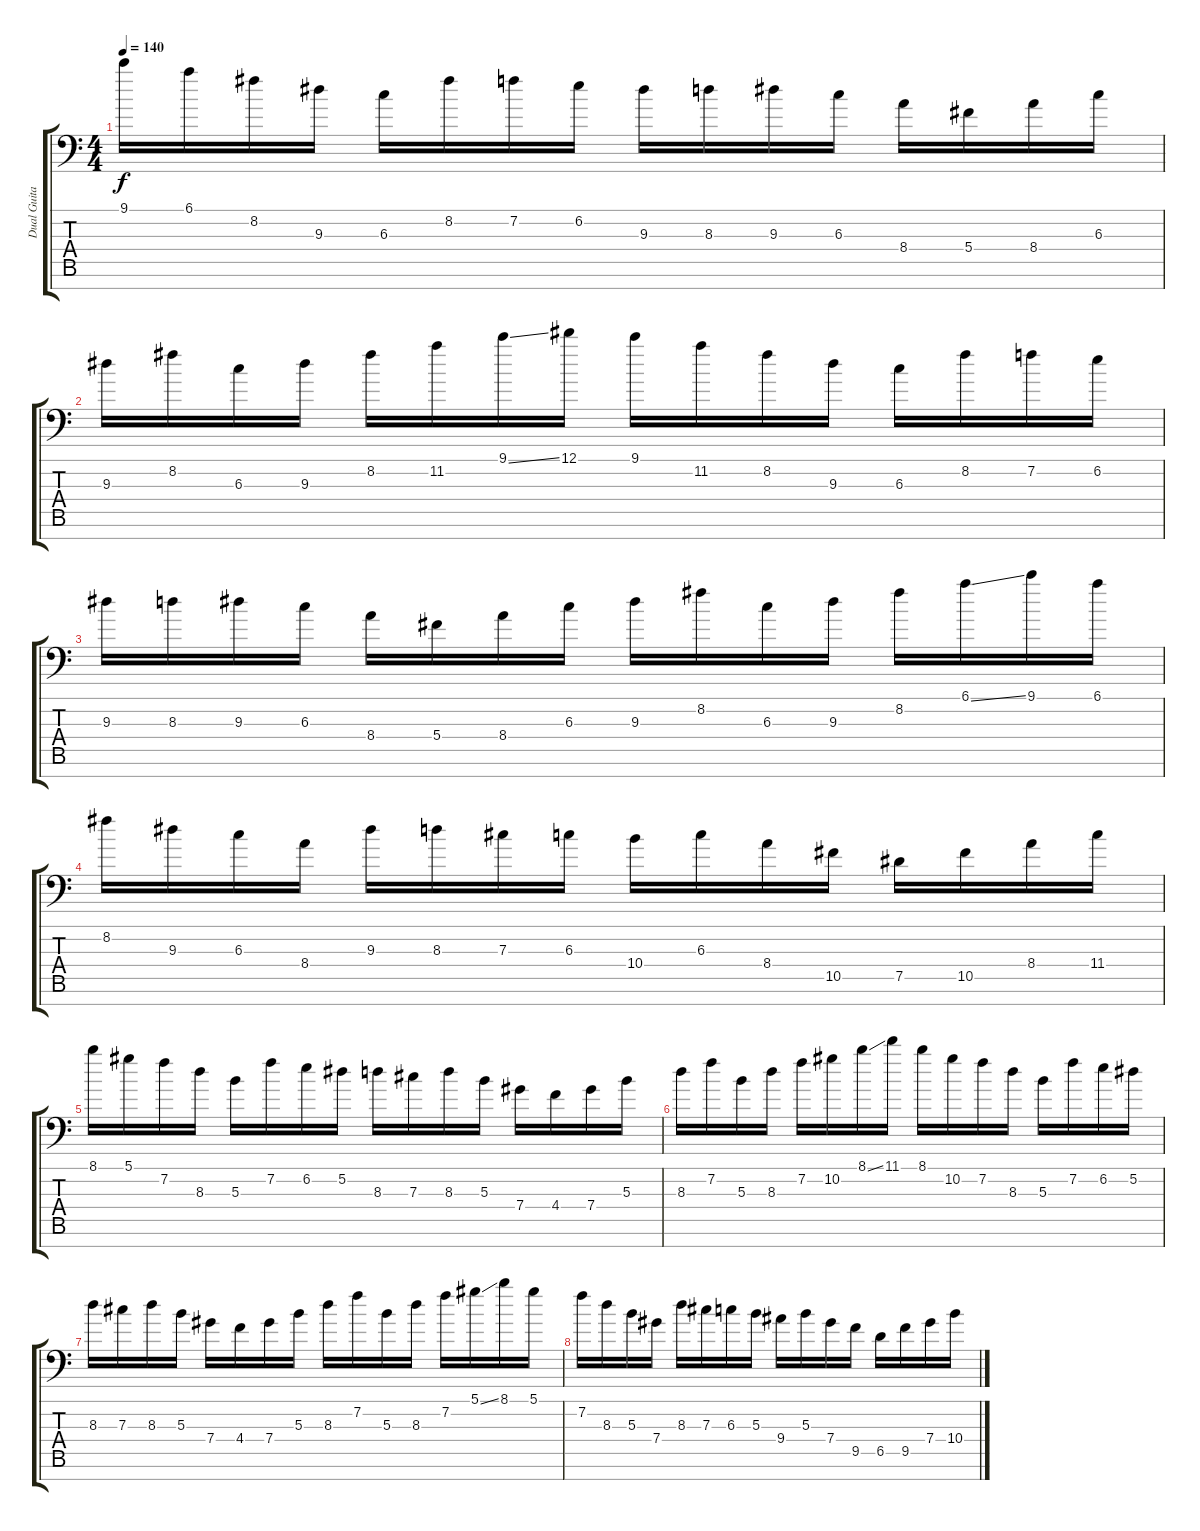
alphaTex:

\track ("Dual Guitar" "Dual Guita") {instrument overdrivenguitar}
\staff {score tabs}
\tuning (Eb4 Bb3 Gb3 Db3 Ab2 Eb2 Bb1) {hide}
\ts (4 4)
\tempo 140
\clef f4
\ks c
9.1.16{dy f} 6.1.16 8.2.16 9.3.16 6.3.16 8.2.16 7.2.16 6.2.16 9.3.16 8.3.16 9.3.16 6.3.16 8.4.16 5.4.16 8.4.16 6.3.16 |
9.3.16 8.2.16 6.3.16 9.3.16 8.2.16 11.2.16 9.1{ss}.16 12.1.16 9.1.16 11.2.16 8.2.16 9.3.16 6.3.16 8.2.16 7.2.16 6.2.16 |
9.3.16 8.3.16 9.3.16 6.3.16 8.4.16 5.4.16 8.4.16 6.3.16 9.3.16 8.2.16 6.3.16 9.3.16 8.2.16 6.1{ss}.16 9.1.16 6.1.16 |
8.2.16 9.3.16 6.3.16 8.4.16 9.3.16 8.3.16 7.3.16 6.3.16 10.4.16 6.3.16 8.4.16 10.5.16 7.5.16 10.5.16 8.4.16 11.4.16 |
8.1.16 5.1.16 7.2.16 8.3.16 5.3.16 7.2.16 6.2.16 5.2.16 8.3.16 7.3.16 8.3.16 5.3.16 7.4.16 4.4.16 7.4.16 5.3.16 |
8.3.16 7.2.16 5.3.16 8.3.16 7.2.16 10.2.16 8.1{ss}.16 11.1.16 8.1.16 10.2.16 7.2.16 8.3.16 5.3.16 7.2.16 6.2.16 5.2.16 |
8.3.16 7.3.16 8.3.16 5.3.16 7.4.16 4.4.16 7.4.16 5.3.16 8.3.16 7.2.16 5.3.16 8.3.16 7.2.16 5.1{ss}.16 8.1.16 5.1.16 |
7.2.16 8.3.16 5.3.16 7.4.16 8.3.16 7.3.16 6.3.16 5.3.16 9.4.16 5.3.16 7.4.16 9.5.16 6.5.16 9.5.16 7.4.16 10.4.16
